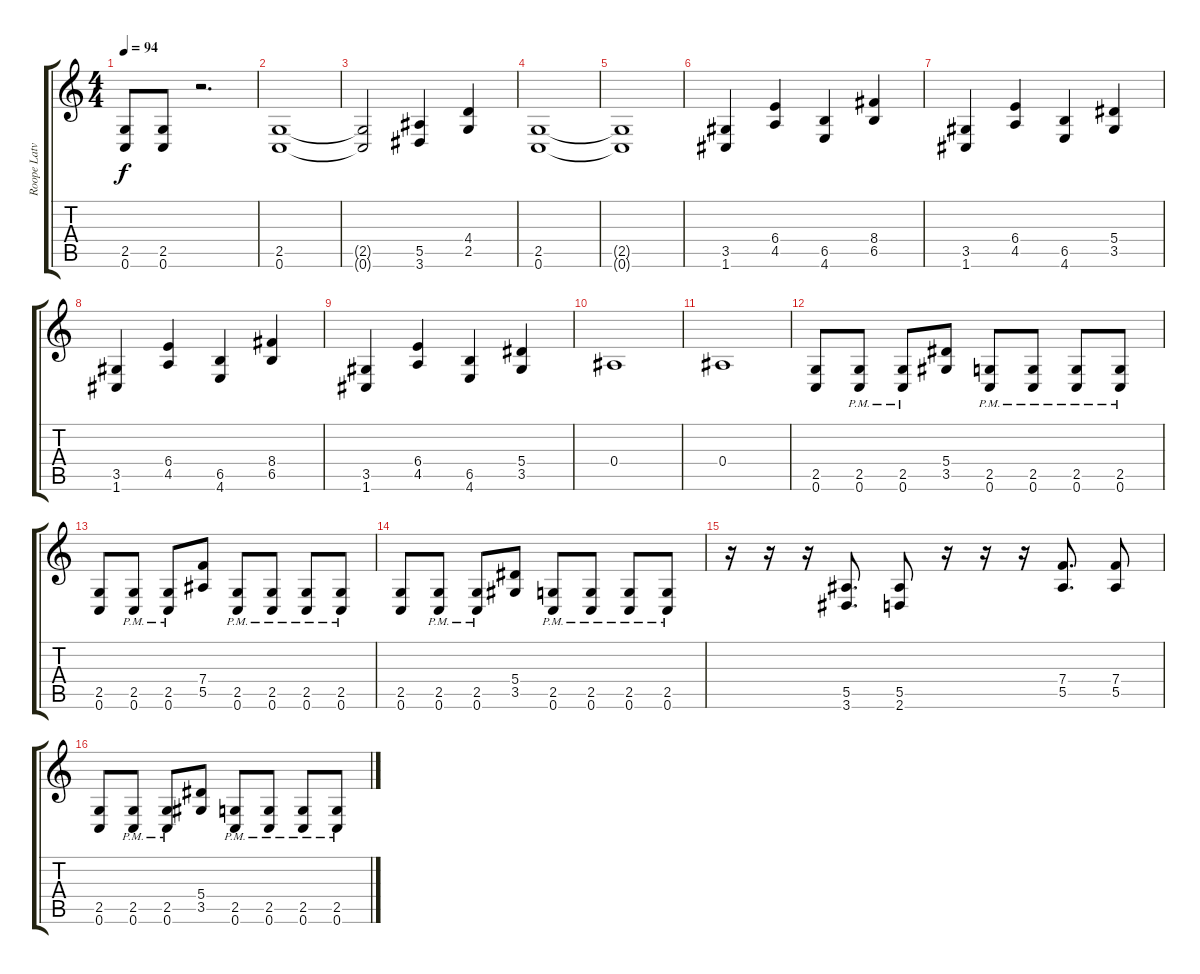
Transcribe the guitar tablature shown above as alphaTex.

\track ("Roope Latvala" "Roope Latv") {instrument distortionguitar}
\staff {score tabs}
\tuning (C4 G3 Eb3 Bb2 F2 C2) {hide}
\ts (4 4)
\tempo 94
\clef g2
\ks c
(2.5 0.6).8{dy f} (2.5 0.6).8 r.2{d} |
(2.5 0.6).1 |
(2.5{t} 0.6{t}).2 (5.5 3.6).4 (4.4 2.5).4 |
(2.5 0.6).1 |
(2.5{t} 0.6{t}).1 |
(3.5 1.6).4 (6.4 4.5).4 (6.5 4.6).4 (8.4 6.5).4 |
(3.5 1.6).4 (6.4 4.5).4 (6.5 4.6).4 (5.4 3.5).4 |
(3.5 1.6).4 (6.4 4.5).4 (6.5 4.6).4 (8.4 6.5).4 |
(3.5 1.6).4 (6.4 4.5).4 (6.5 4.6).4 (5.4 3.5).4 |
0.4.1 |
0.4.1 |
(2.5 0.6).8 (2.5{pm} 0.6{pm}).8 (2.5{pm} 0.6{pm}).8 (5.4 3.5).8 (2.5{pm} 0.6{pm}).8 (2.5{pm} 0.6{pm}).8 (2.5{pm} 0.6{pm}).8 (2.5{pm} 0.6{pm}).8 |
(2.5 0.6).8 (2.5{pm} 0.6{pm}).8 (2.5{pm} 0.6{pm}).8 (7.4 5.5).8 (2.5{pm} 0.6{pm}).8 (2.5{pm} 0.6{pm}).8 (2.5{pm} 0.6{pm}).8 (2.5{pm} 0.6{pm}).8 |
(2.5 0.6).8 (2.5{pm} 0.6{pm}).8 (2.5{pm} 0.6{pm}).8 (5.4 3.5).8 (2.5{pm} 0.6{pm}).8 (2.5{pm} 0.6{pm}).8 (2.5{pm} 0.6{pm}).8 (2.5{pm} 0.6{pm}).8 |
r.16 r.16 r.16 (5.5 3.6).8{d} (5.5 2.6).8 r.16 r.16 r.16 (7.4 5.5).8{d} (7.4 5.5).8 |
(2.5 0.6).8 (2.5{pm} 0.6{pm}).8 (2.5{pm} 0.6{pm}).8 (5.4 3.5).8 (2.5{pm} 0.6{pm}).8 (2.5{pm} 0.6{pm}).8 (2.5{pm} 0.6{pm}).8 (2.5{pm} 0.6{pm}).8
